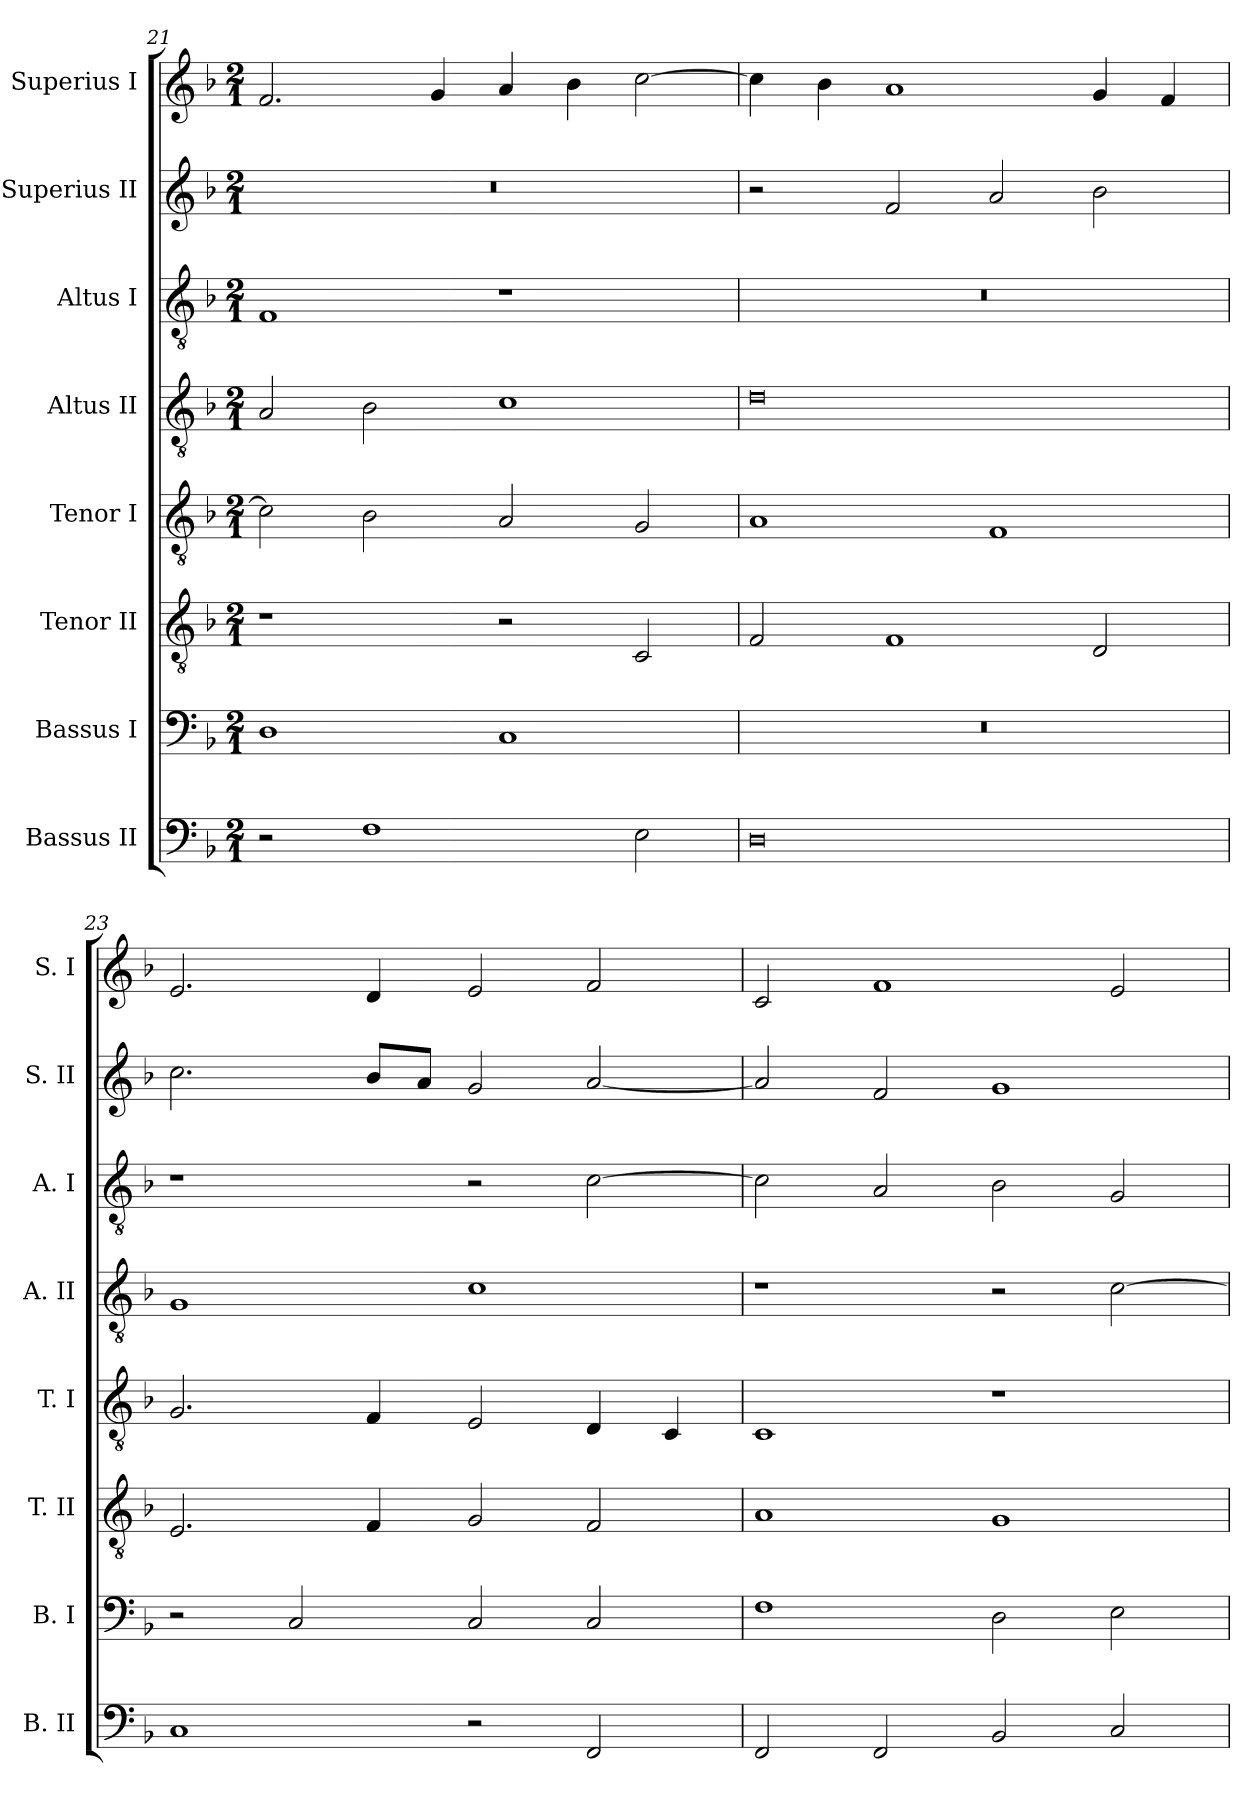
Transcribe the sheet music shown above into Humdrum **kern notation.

**kern	**kern	**kern	**kern	**kern	**kern	**kern	**kern
*part8	*part7	*part6	*part5	*part4	*part3	*part2	*part1
*staff8	*staff7	*staff6	*staff5	*staff4	*staff3	*staff2	*staff1
*I"Bassus II	*I"Bassus I	*I"Tenor II	*I"Tenor I	*I"Altus II	*I"Altus I	*I"Superius II	*I"Superius I
*I'B. II	*I'B. I	*I'T. II	*I'T. I	*I'A. II	*I'A. I	*I'S. II	*I'S. I
*clefF4	*clefF4	*clefGv2	*clefGv2	*clefGv2	*clefGv2	*clefG2	*clefG2
*k[b-]	*k[b-]	*k[b-]	*k[b-]	*k[b-]	*k[b-]	*k[b-]	*k[b-]
*F:	*F:	*F:	*F:	*F:	*F:	*F:	*F:
*M2/1	*M2/1	*M2/1	*M2/1	*M2/1	*M2/1	*M2/1	*M2/1
=21	=21	=21	=21	=21	=21	=21	=21
2r	1D	1r	2c]	2A	1F	0r	2.f
1F	.	.	2B-	2B-	.	.	.
.	.	.	.	.	.	.	4g
.	1C	2r	2A	1c	1r	.	4a
.	.	.	.	.	.	.	4b-
2E	.	2C	2G	.	.	.	[2cc
=22	=22	=22	=22	=22	=22	=22	=22
0D	0r	2F	1A	0d	0r	2r	4cc]
.	.	.	.	.	.	.	4b-
.	.	1F	.	.	.	2f	1a
.	.	.	1F	.	.	2a	.
.	.	2D	.	.	.	2b-	4g
.	.	.	.	.	.	.	4f
=23	=23	=23	=23	=23	=23	=23	=23
1C	2r	2.E	2.G	1G	1r	2.cc	2.e
.	2C	.	.	.	.	.	.
.	.	4F	4F	.	.	8b-L	4d
.	.	.	.	.	.	8aJ	.
2r	2C	2G	2E	1c	2r	2g	2e
2FF	2C	2F	4D	.	[2c	[2a	2f
.	.	.	4C	.	.	.	.
=24	=24	=24	=24	=24	=24	=24	=24
2FF	1F	1A	1C	1r	2c]	2a]	2c
2FF	.	.	.	.	2A	2f	1f
2BB-	2D	1G	1r	2r	2B-	1g	.
2C	2E	.	.	[2c	2G	.	2e
=	=	=	=	=	=	=	=
*-	*-	*-	*-	*-	*-	*-	*-
